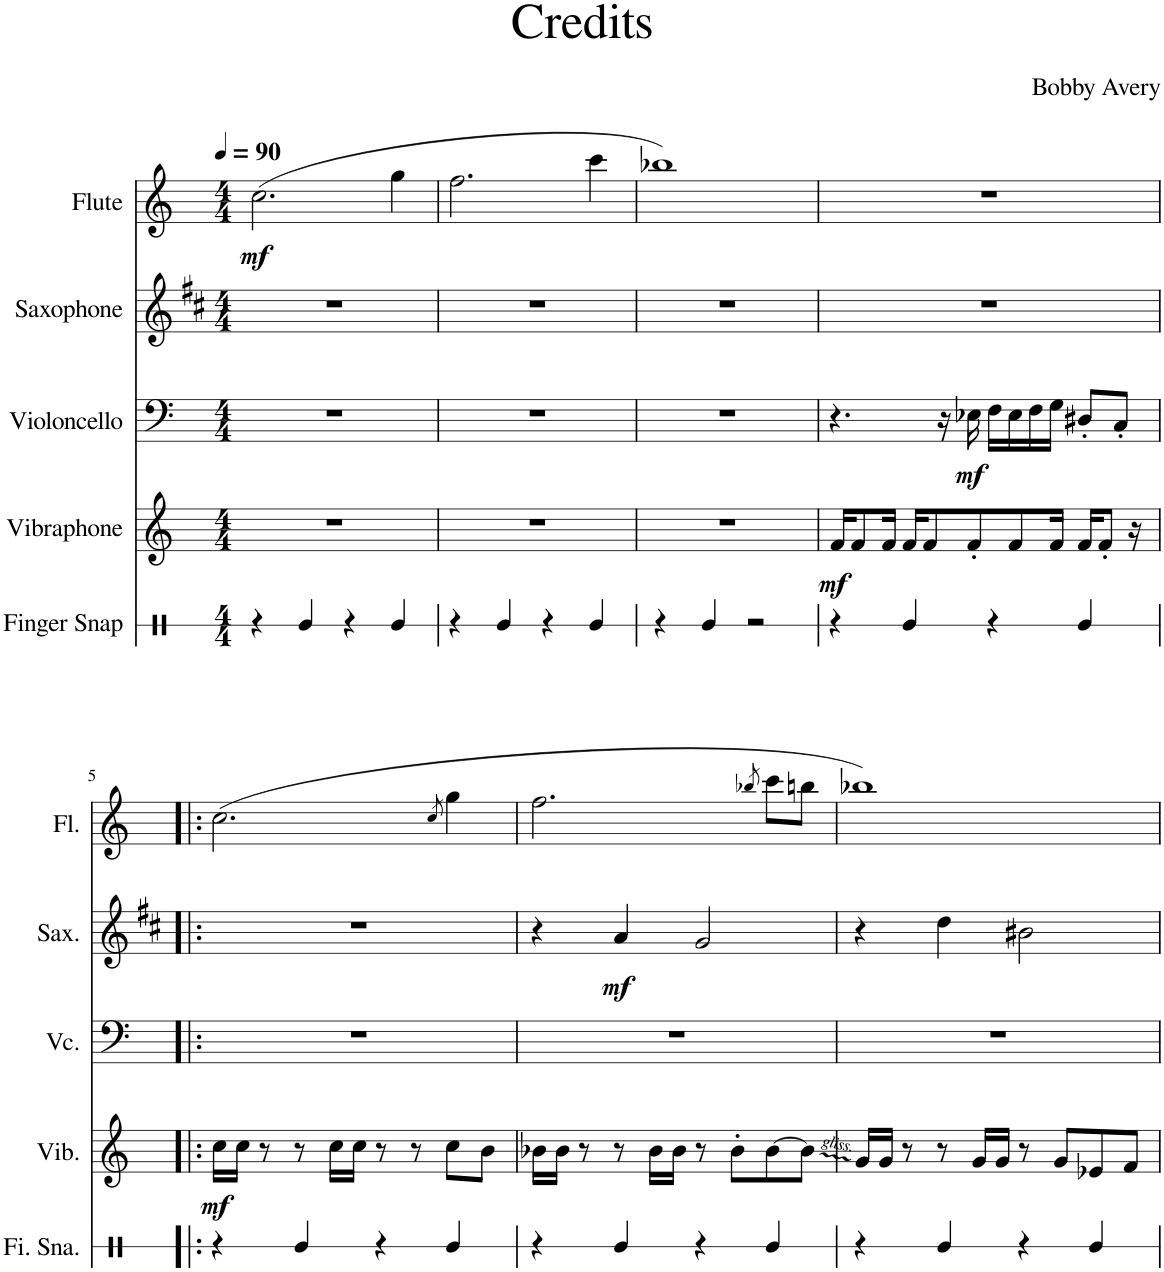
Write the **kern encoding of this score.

**kern	**kern	**dynam	**kern	**dynam	**kern	**dynam	**kern	**dynam
*part5	*part4	*part4	*part3	*part3	*part2	*part2	*part1	*part1
*staff5	*staff4	*staff4	*staff3	*staff3	*staff2	*staff2	*staff1	*staff1
*I"Finger Snap	*I"Vibraphone	*	*I"Violoncello	*	*I"Saxophone	*	*I"Flute	*
*I'Fi. Sna.	*I'Vib.	*	*I'Vc.	*	*I'Sax.	*	*I'Fl.	*
*stria1	*	*	*	*	*	*	*	*
*clefX	*clefG2	*	*clefF4	*	*clefG2	*	*clefG2	*
*	*	*	*	*	*Trd8c14	*	*	*
*k[]	*k[]	*	*k[]	*	*k[f#c#]	*	*k[]	*
*M4/4	*M4/4	*	*M4/4	*	*M4/4	*	*M4/4	*
*MM90	*MM90	*	*MM90	*	*MM90	*	*MM90	*
=1	=1	=1	=1	=1	=1	=1	=1	=1
!	!	!	!	!	!	!	!	!LO:DY:b
4r	1r	.	1r	.	1r	.	(2.cc\	mf
4Re/	.	.	.	.	.	.	.	.
4r	.	.	.	.	.	.	.	.
4Re/	.	.	.	.	.	.	4gg\	.
=2	=2	=2	=2	=2	=2	=2	=2	=2
4r	1r	.	1r	.	1r	.	2.ff\	.
4Re/	.	.	.	.	.	.	.	.
4r	.	.	.	.	.	.	.	.
4Re/	.	.	.	.	.	.	4ccc\	.
=3	=3	=3	=3	=3	=3	=3	=3	=3
4r	1r	.	1r	.	1r	.	1bb-X)	.
4Re/	.	.	.	.	.	.	.	.
2r	.	.	.	.	.	.	.	.
=4	=4	=4	=4	=4	=4	=4	=4	=4
!	!	!LO:DY:b	!	!	!	!	!	!
4r	16f/KL	mf	4.r	.	1r	.	1r	.
.	8f/	.	.	.	.	.	.	.
.	16f/Jk	.	.	.	.	.	.	.
4Re/	16f/KL	.	.	.	.	.	.	.
.	8f/	.	.	.	.	.	.	.
.	.	.	16r	.	.	.	.	.
!	!	!	!	!LO:DY:b	!	!	!	!
.	8f'/	.	16E-X\	mf	.	.	.	.
4r	.	.	16F\LL	.	.	.	.	.
.	8f/	.	16E-\	.	.	.	.	.
.	.	.	16F\	.	.	.	.	.
.	16f/Jk	.	16G\JJ	.	.	.	.	.
4Re/	16f/KL	.	8D#X'/L	.	.	.	.	.
.	8f'/J	.	.	.	.	.	.	.
.	.	.	8C'/J	.	.	.	.	.
.	16r	.	.	.	.	.	.	.
!!LO:LB:g=z
=5!|:	=5!|:	=5!|:	=5!|:	=5!|:	=5!|:	=5!|:	=5!|:	=5!|:
!	!	!LO:DY:b	!	!	!	!	!	!
4r	16cc\LL	mf	1r	.	1r	.	(2.cc\	.
.	16cc\JJ	.	.	.	.	.	.	.
.	8r	.	.	.	.	.	.	.
4Re/	8r	.	.	.	.	.	.	.
.	16cc\LL	.	.	.	.	.	.	.
.	16cc\JJ	.	.	.	.	.	.	.
4r	8r	.	.	.	.	.	.	.
.	8r	.	.	.	.	.	.	.
.	.	.	.	.	.	.	8qcc/	.
4Re/	8cc\L	.	.	.	.	.	4gg\	.
.	8b\J	.	.	.	.	.	.	.
=6	=6	=6	=6	=6	=6	=6	=6	=6
4r	16b-X\LL	.	1r	.	4r	.	2.ff\	.
.	16b-\JJ	.	.	.	.	.	.	.
.	8r	.	.	.	.	.	.	.
!	!	!	!	!	!	!LO:DY:b	!	!
4Re/	8r	.	.	.	4a/	mf	.	.
.	16b-\LL	.	.	.	.	.	.	.
.	16b-\JJ	.	.	.	.	.	.	.
4r	8r	.	.	.	2g/	.	.	.
.	8b-'\L	.	.	.	.	.	.	.
.	.	.	.	.	.	.	8qbb-X/	.
4Re/	[8b-\	.	.	.	.	.	8ccc\L	.
.	8b-\J]	.	.	.	.	.	8bbn\J	.
=7	=7	=7	=7	=7	=7	=7	=7	=7
4r	16g/LL	.	1r	.	4r	.	1bb-X)	.
.	16g/JJ	.	.	.	.	.	.	.
.	8r	.	.	.	.	.	.	.
4Re/	8r	.	.	.	4dd\	.	.	.
.	16g/LL	.	.	.	.	.	.	.
.	16g/JJ	.	.	.	.	.	.	.
4r	8r	.	.	.	2b#X\	.	.	.
.	8g/L	.	.	.	.	.	.	.
4Re/	8e-X/	.	.	.	.	.	.	.
.	8f/J	.	.	.	.	.	.	.
=	=	=	=	=	=	=	=	=
*-	*-	*-	*-	*-	*-	*-	*-	*-
